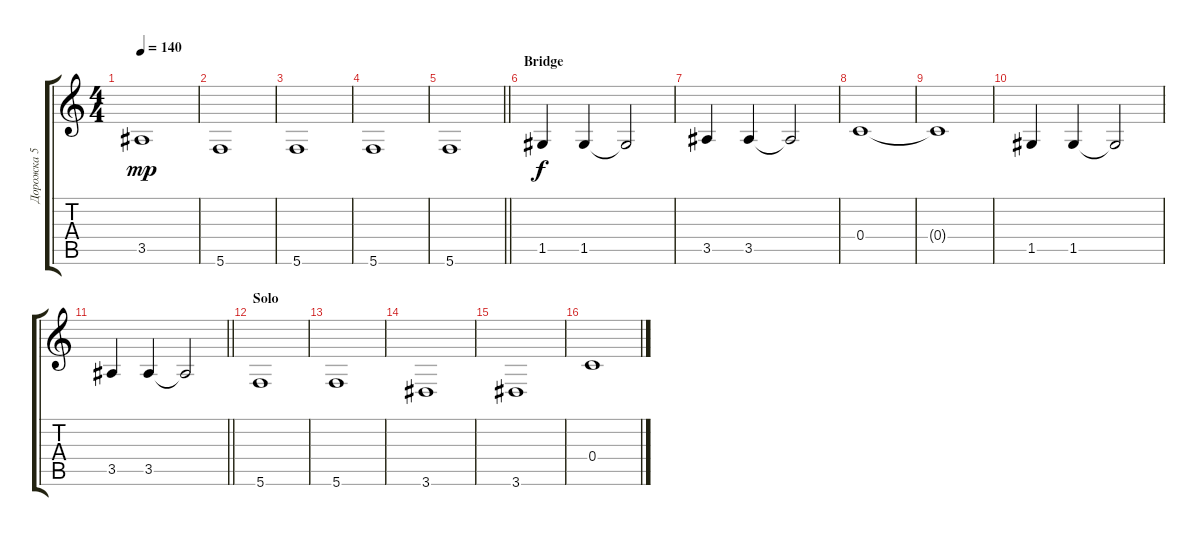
\track ("Дорожка 5" "Дорожка 5") {instrument electricbassfinger}
\staff {score tabs}
\tuning (D4 A3 F3 C3 G2 C2) {hide}
\ts (4 4)
\tempo 140
\clef g2
\ks c
3.5.1{dy mp} |
5.6.1 |
5.6.1 |
5.6.1 |
\barLineRight lightlight
5.6.1 |
\section ("" "Bridge")
1.5.4{dy f} 1.5.4 1.5{t}.2 |
3.5.4 3.5.4 3.5{t}.2 |
0.4.1 |
0.4{t}.1 |
1.5.4 1.5.4 1.5{t}.2 |
\barLineRight lightlight
3.5.4 3.5.4 3.5{t}.2 |
\section ("" "Solo")
5.6.1 |
5.6.1 |
3.6.1 |
3.6.1 |
0.4.1
